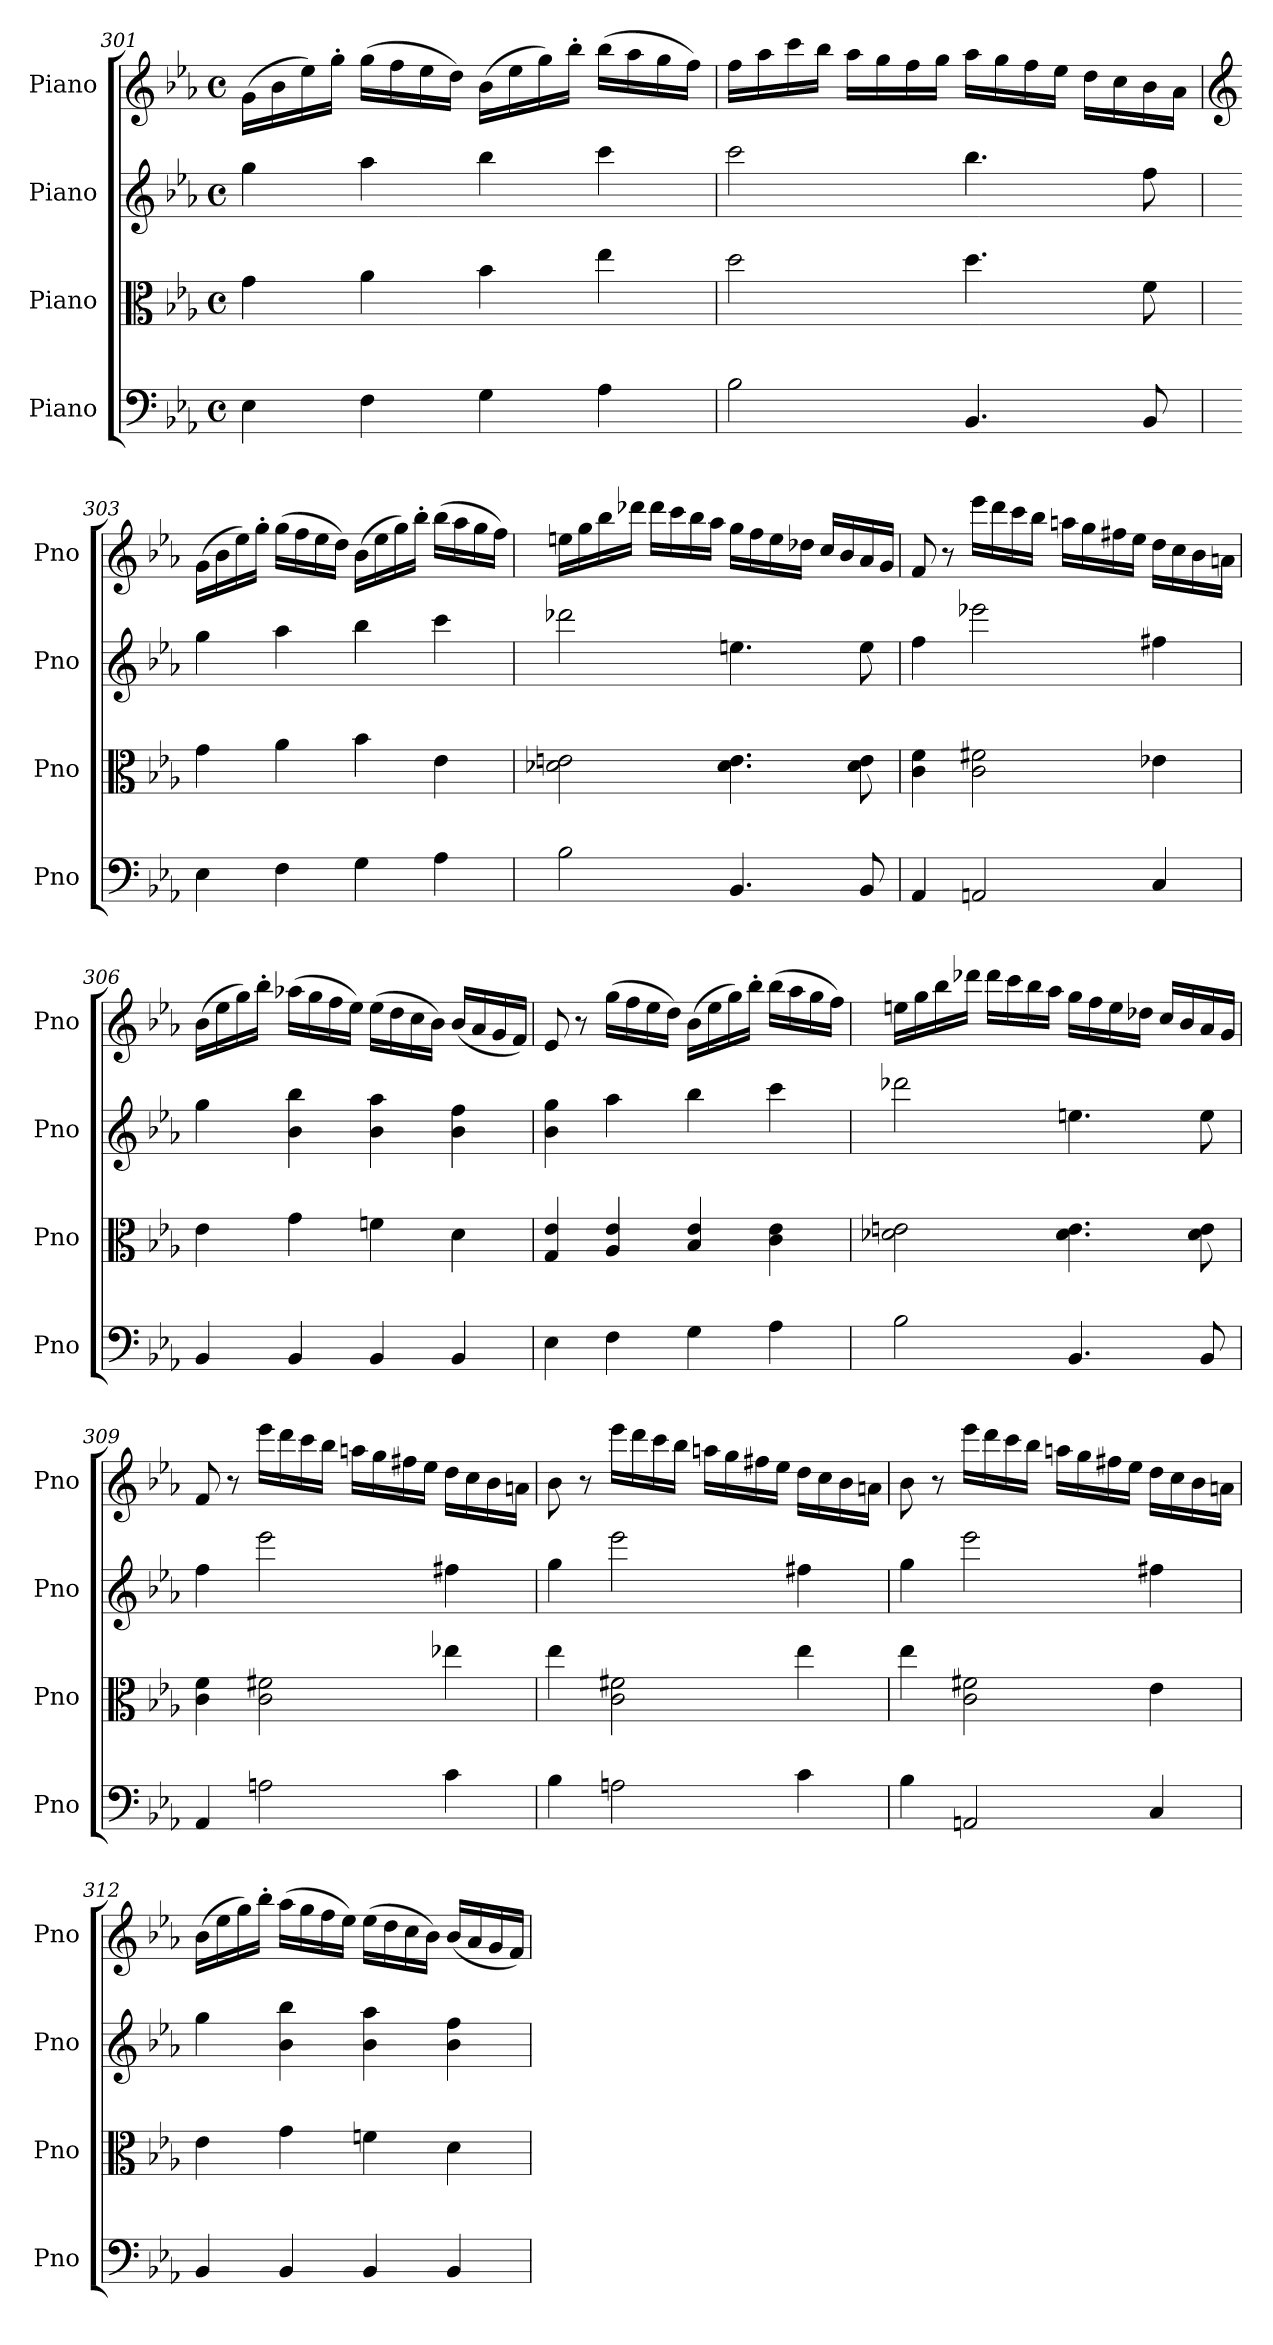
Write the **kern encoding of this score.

**kern	**kern	**kern	**kern
*part4	*part3	*part2	*part1
*staff4	*staff3	*staff2	*staff1
*I"Piano	*I"Piano	*I"Piano	*I"Piano
*I'Pno	*I'Pno	*I'Pno	*I'Pno
*clefF4	*clefC3	*clefG2	*clefG2
*k[b-e-a-]	*k[b-e-a-]	*k[b-e-a-]	*k[b-e-a-]
*M4/4	*M4/4	*M4/4	*M4/4
*met(c)	*met(c)	*met(c)	*met(c)
=301	=301	=301	=301
4E-\	4g\	4gg\	(16g\LL
.	.	.	16b-\
.	.	.	16ee-\)
.	.	.	16gg'\JJ
4F\	4a-\	4aa-\	(16gg\LL
.	.	.	16ff\
.	.	.	16ee-\
.	.	.	16dd\JJ)
4G\	4b-\	4bb-\	(16b-\LL
.	.	.	16ee-\
.	.	.	16gg\)
.	.	.	16bb-'\JJ
4A-\	4ee-\	4ccc\	(16bb-\LL
.	.	.	16aa-\
.	.	.	16gg\
.	.	.	16ff\JJ)
=302	=302	=302	=302
2B-\	2dd\	2ccc\	16ff\LL
.	.	.	16aa-\
.	.	.	16ccc\
.	.	.	16bb-\JJ
.	.	.	16aa-\LL
.	.	.	16gg\
.	.	.	16ff\
.	.	.	16gg\JJ
4.BB-/	4.dd\	4.bb-\	16aa-\LL
.	.	.	16gg\
.	.	.	16ff\
.	.	.	16ee-\JJ
.	.	.	16dd\LL
.	.	.	16cc\
8BB-/	8f\	8ff\	16b-\
.	.	.	16a-\JJ
!!LO:LB:g=z
=303	=303	=303	=303
*	*	*	*clefG2
4E-\	4g\	4gg\	(16g\LL
.	.	.	16b-\
.	.	.	16ee-\)
.	.	.	16gg'\JJ
4F\	4a-\	4aa-\	(16gg\LL
.	.	.	16ff\
.	.	.	16ee-\
.	.	.	16dd\JJ)
4G\	4b-\	4bb-\	(16b-\LL
.	.	.	16ee-\
.	.	.	16gg\)
.	.	.	16bb-'\JJ
4A-\	4e-\	4ccc\	(16bb-\LL
.	.	.	16aa-\
.	.	.	16gg\
.	.	.	16ff\JJ)
=304	=304	=304	=304
2B-\	2d-X\ 2en\	2ddd-X\	16een\LL
.	.	.	16gg\
.	.	.	16bb-\
.	.	.	16ddd-X\JJ
.	.	.	16ddd-\LL
.	.	.	16ccc\
.	.	.	16bb-\
.	.	.	16aa-\JJ
4.BB-/	4.d-\ 4.e\	4.een\	16gg\LL
.	.	.	16ff\
.	.	.	16ee\
.	.	.	16dd-X\JJ
.	.	.	16cc/LL
.	.	.	16b-/
8BB-/	8d-\ 8e\	8ee\	16a-/
.	.	.	16g/JJ
=305	=305	=305	=305
4AA-/	4c\ 4f\	4ff\	8f/
.	.	.	8r
2AAn/	2c\ 2f#X\	2eee-X\	16eee-\LL
.	.	.	16ddd\
.	.	.	16ccc\
.	.	.	16bb-\JJ
.	.	.	16aan\LL
.	.	.	16gg\
.	.	.	16ff#X\
.	.	.	16ee-\JJ
4C/	4e-X\	4ff#X\	16dd\LL
.	.	.	16cc\
.	.	.	16b-\
.	.	.	16an\JJ
=306	=306	=306	=306
4BB-/	4e-\	4gg\	(16b-\LL
.	.	.	16ee-\
.	.	.	16gg\)
.	.	.	16bb-'\JJ
4BB-/	4g\	4b-\ 4bb-\	(16aa-X\LL
.	.	.	16gg\
.	.	.	16ff\
.	.	.	16ee-\JJ)
4BB-/	4fn\	4b-\ 4aa-\	(16ee-\LL
.	.	.	16dd\
.	.	.	16cc\
.	.	.	16b-\JJ)
4BB-/	4d\	4b-\ 4ff\	(16b-/LL
.	.	.	16a-/
.	.	.	16g/
.	.	.	16f/JJ)
=307	=307	=307	=307
4E-\	4G/ 4e-/	4b-\ 4gg\	8e-/
.	.	.	8r
4F\	4A-/ 4e-/	4aa-\	(16gg\LL
.	.	.	16ff\
.	.	.	16ee-\
.	.	.	16dd\JJ)
4G\	4B-/ 4e-/	4bb-\	(16b-\LL
.	.	.	16ee-\
.	.	.	16gg\)
.	.	.	16bb-'\JJ
4A-\	4c\ 4e-\	4ccc\	(16bb-\LL
.	.	.	16aa-\
.	.	.	16gg\
.	.	.	16ff\JJ)
!!LO:LB:g=z
=308	=308	=308	=308
2B-\	2d-X\ 2en\	2ddd-X\	16een\LL
.	.	.	16gg\
.	.	.	16bb-\
.	.	.	16ddd-X\JJ
.	.	.	16ddd-\LL
.	.	.	16ccc\
.	.	.	16bb-\
.	.	.	16aa-\JJ
4.BB-/	4.d-\ 4.e\	4.een\	16gg\LL
.	.	.	16ff\
.	.	.	16ee\
.	.	.	16dd-X\JJ
.	.	.	16cc/LL
.	.	.	16b-/
8BB-/	8d-\ 8e\	8ee\	16a-/
.	.	.	16g/JJ
=309	=309	=309	=309
4AA-/	4c\ 4f\	4ff\	8f/
.	.	.	8r
2An\	2c\ 2f#X\	2eee-\	16eee-\LL
.	.	.	16ddd\
.	.	.	16ccc\
.	.	.	16bb-\JJ
.	.	.	16aan\LL
.	.	.	16gg\
.	.	.	16ff#X\
.	.	.	16ee-\JJ
4c\	4ee-X\	4ff#X\	16dd\LL
.	.	.	16cc\
.	.	.	16b-\
.	.	.	16an\JJ
=310	=310	=310	=310
4B-\	4ee-\	4gg\	8b-\
.	.	.	8r
2An\	2c\ 2f#X\	2eee-\	16eee-\LL
.	.	.	16ddd\
.	.	.	16ccc\
.	.	.	16bb-\JJ
.	.	.	16aan\LL
.	.	.	16gg\
.	.	.	16ff#X\
.	.	.	16ee-\JJ
4c\	4ee-\	4ff#X\	16dd\LL
.	.	.	16cc\
.	.	.	16b-\
.	.	.	16an\JJ
=311	=311	=311	=311
4B-\	4ee-\	4gg\	8b-\
.	.	.	8r
2AAn/	2c\ 2f#X\	2eee-\	16eee-\LL
.	.	.	16ddd\
.	.	.	16ccc\
.	.	.	16bb-\JJ
.	.	.	16aan\LL
.	.	.	16gg\
.	.	.	16ff#X\
.	.	.	16ee-\JJ
4C/	4e-\	4ff#X\	16dd\LL
.	.	.	16cc\
.	.	.	16b-\
.	.	.	16an\JJ
=312	=312	=312	=312
4BB-/	4e-\	4gg\	(16b-\LL
.	.	.	16ee-\
.	.	.	16gg\)
.	.	.	16bb-'\JJ
4BB-/	4g\	4b-\ 4bb-\	(16aa-\LL
.	.	.	16gg\
.	.	.	16ff\
.	.	.	16ee-\JJ)
4BB-/	4fn\	4b-\ 4aa-\	(16ee-\LL
.	.	.	16dd\
.	.	.	16cc\
.	.	.	16b-\JJ)
4BB-/	4d\	4b-\ 4ff\	(16b-/LL
.	.	.	16a-/
.	.	.	16g/
.	.	.	16f/JJ)
=	=	=	=
*-	*-	*-	*-
